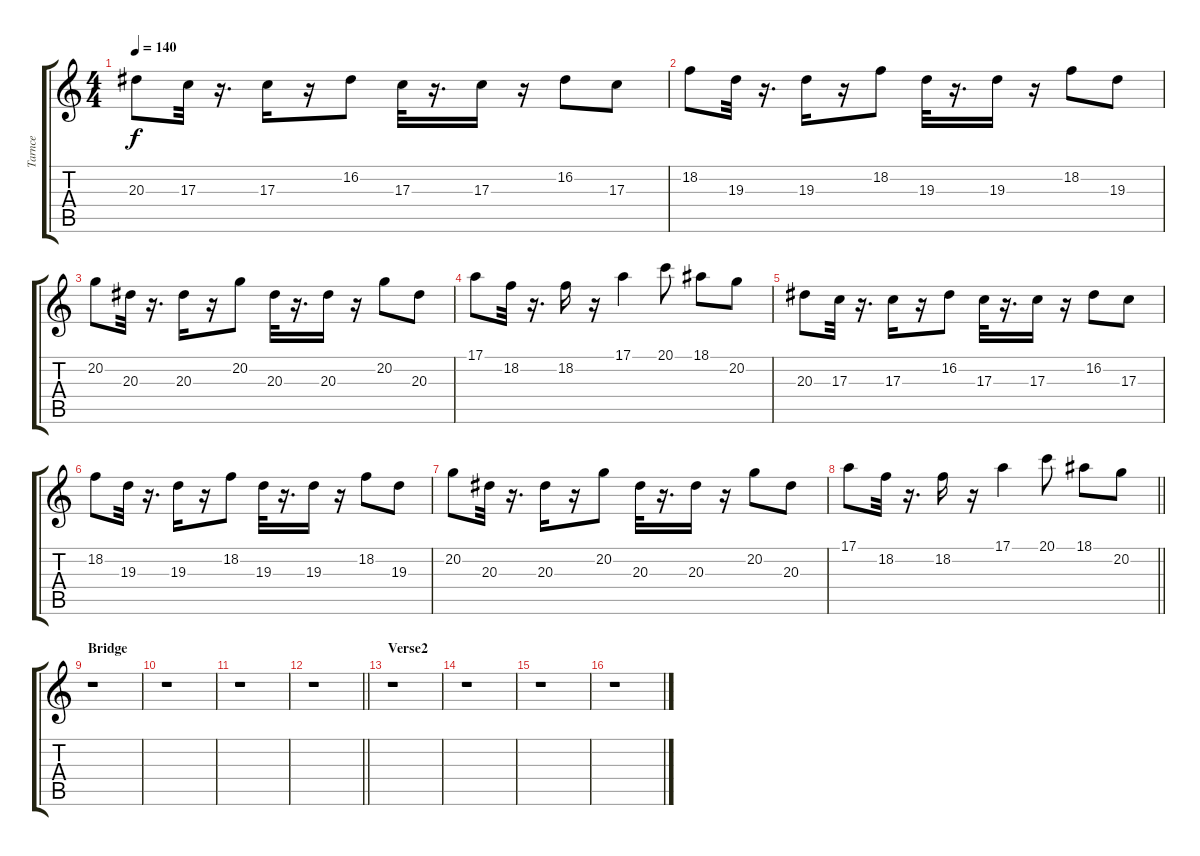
\track ("Tarnce" "Tarnce") {instrument lead2sawtooth}
\staff {score tabs}
\tuning (E4 B3 G3 D3 A2 E2) {hide}
\ts (4 4)
\tempo 140
\clef g2
\ks c
20.3.8{dy f} 17.3.32 r.16{d} 17.3.16 r.16 16.2.8 17.3.32 r.16{d} 17.3.16 r.16 16.2.8 17.3.8 |
18.2.8 19.3.32 r.16{d} 19.3.16 r.16 18.2.8 19.3.32 r.16{d} 19.3.16 r.16 18.2.8 19.3.8 |
20.2.8 20.3.32 r.16{d} 20.3.16 r.16 20.2.8 20.3.32 r.16{d} 20.3.16 r.16 20.2.8 20.3.8 |
17.1.8 18.2.32 r.16{d} 18.2.16 r.16 17.1.4 20.1.8 18.1.8 20.2.8 |
20.3.8 17.3.32 r.16{d} 17.3.16 r.16 16.2.8 17.3.32 r.16{d} 17.3.16 r.16 16.2.8 17.3.8 |
18.2.8 19.3.32 r.16{d} 19.3.16 r.16 18.2.8 19.3.32 r.16{d} 19.3.16 r.16 18.2.8 19.3.8 |
20.2.8 20.3.32 r.16{d} 20.3.16 r.16 20.2.8 20.3.32 r.16{d} 20.3.16 r.16 20.2.8 20.3.8 |
\barLineRight lightlight
17.1.8 18.2.32 r.16{d} 18.2.16 r.16 17.1.4 20.1.8 18.1.8 20.2.8 |
\section ("" "Bridge")
r.1 |
r.1 |
r.1 |
\barLineRight lightlight
r.1 |
\section ("" "Verse2")
r.1 |
r.1 |
r.1 |
r.1
